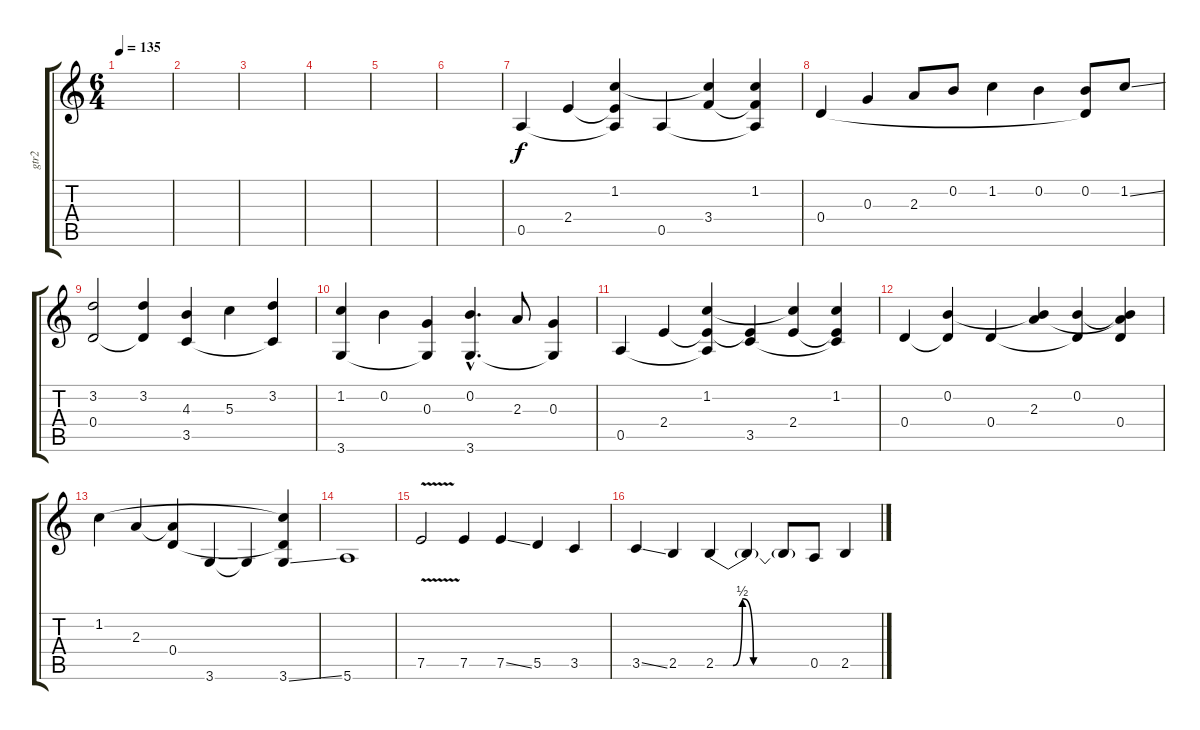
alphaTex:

\track ("gtr2" "gtr2") {instrument electricguitarjazz}
\staff {score tabs}
\tuning (E4 B3 G3 D3 A2 E2) {hide}
\ts (6 4)
\tempo 135
\clef g2
\ks c
|
|
|
|
|
|
0.5.4{volume 8} 2.4.4 (1.2 2.4{t} 0.5{t}).4 0.5.4 (1.2{t} 3.4).4 (1.2 3.4{t} 0.5{t}).4 |
0.4.4 0.3.4 2.3.8 0.2.8 1.2.4 0.2.4 (0.2 0.4{t}).8 1.2{ss}.8 |
(3.2 0.4).2 (3.2 0.4{t}).4 (4.3 3.5).4 5.3.4 (3.2 3.5{t}).4 |
(1.2 3.6).4 0.2.4 (0.3 3.6{t}).4 (0.2{hac} 3.6{hac}).4{d} 2.3.8 (0.3 3.6{t}).4 |
0.5.4 2.4.4 (1.2 2.4{t} 0.5{t}).4 (2.4{t} 3.5).4 (1.2{t} 2.4).4 (1.2 2.4{t} 3.5{t}).4 |
0.4.4 (0.2 0.4{t}).4 0.4.4 (0.2{t} 2.3).4 (0.2 0.4{t}).4 (0.2{t} 2.3{t} 0.4).4 |
1.2.4 2.3.4 (2.3{t} 0.4).4 3.6.4 3.6{t}.4 (1.2{t} 0.4{t} 3.6{ss}).4 |
5.6.1 |
7.5{v}.2{volume 15 balance 9 instrument distortionguitar} 7.5.4 7.5{ss}.4 5.5.4 3.5.4 |
3.5{ss}.4 2.5.4 2.5{be (custom 0 0 11 0 17 2 24 0 31 0 33 0 45 0 60 0)}.4 2.5{t}.4 2.5{t}.8 0.5.8 2.5{ss}.4
